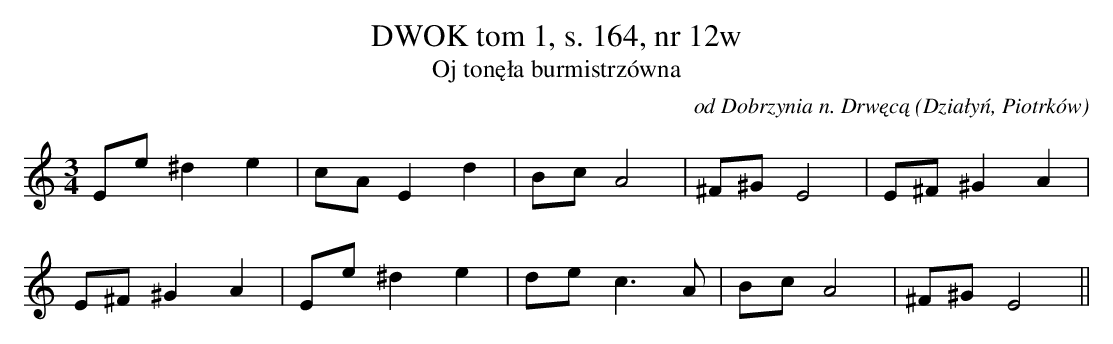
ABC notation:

X:1
T: DWOK tom 1, s. 164, nr 12w
T: Oj tonęła burmistrzówna
O: od Dobrzynia n. Drwęcą (Działyń, Piotrków)
M: 3/4
L: 1/8
K: C
Ee^d2e2 | cAE2d2 | BcA4 | ^F^GE4 | E^F^G2A2 |
E^F^G2A2 | Ee^d2e2 | dec3A | BcA4 | ^F^GE4||
